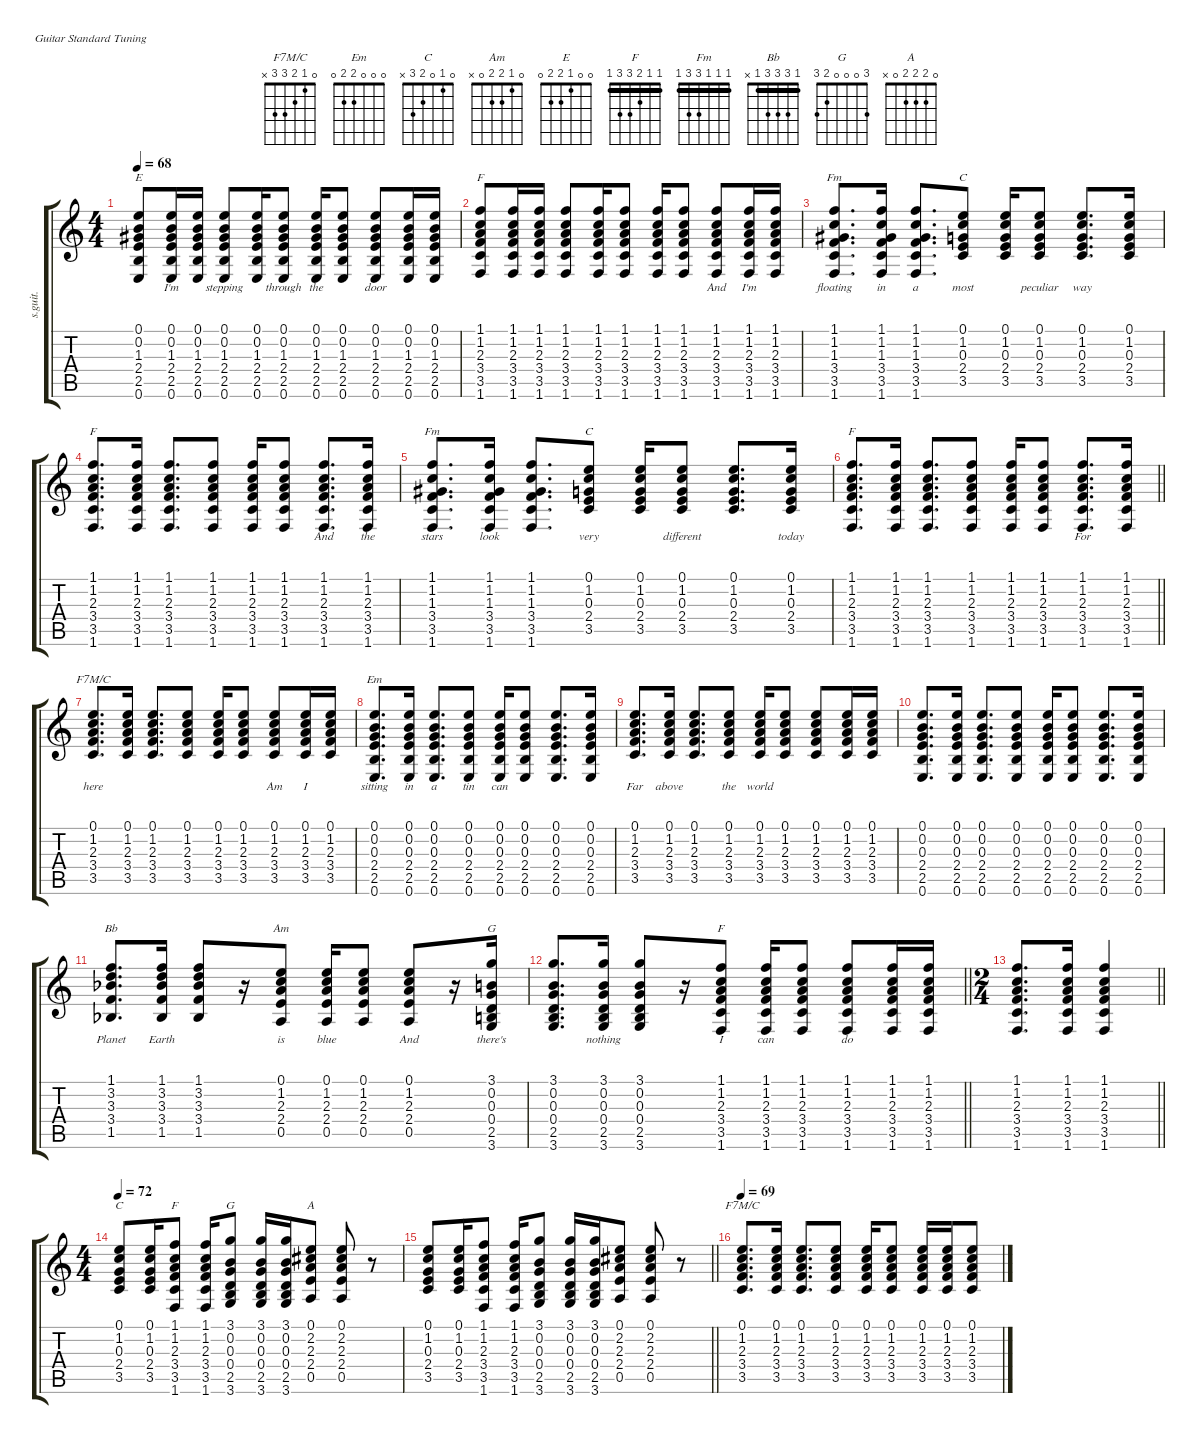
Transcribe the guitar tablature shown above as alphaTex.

\defaultSystemsLayout 4
\hideDynamics
\bracketExtendMode groupsimilarinstruments
\otherSystemsTrackNameOrientation horizontal
\track ("Guitar" "s.guit.") {defaultSystemsLayout 4 mute instrument acousticguitarsteel}
\staff {score tabs}
\tuning (E4 B3 G3 D3 A2 E2)
\chord ("F7M/C" 0 1 2 3 3 x) {showfingering false}
\chord ("Em" 0 0 0 2 2 0) {showfingering false}
\chord ("C" 0 1 0 2 3 x) {showfingering false}
\chord ("Am" 0 1 2 2 0 x) {showfingering false}
\chord ("E" 0 0 1 2 2 0) {showfingering false}
\chord ("F" 1 1 2 3 3 1) {showfingering false barre (1 1)}
\chord ("Fm" 1 1 1 3 3 1) {showfingering false barre (1 1 1)}
\chord ("Bb" 1 3 3 3 1 x) {showfingering false barre 1}
\chord ("G" 3 0 0 0 2 3) {showfingering false}
\chord ("A" 0 2 2 2 0 x) {showfingering false}
\ts (4 4)
\tempo 68
\clef g2
\ks c
(0.1 0.2 1.3{acc #} 2.4 2.5 0.6).8{ch "E" dy f beam Up} (0.1 0.2 1.3{acc #} 2.4 2.5 0.6).16{lyrics (0 "I'm") lyrics (1 "") lyrics (2 "") lyrics (3 "") lyrics (4 "") beam Up} (0.1 0.2 1.3{acc #} 2.4 2.5 0.6).16{beam Up} (0.1 0.2 1.3{acc #} 2.4 2.5 0.6).8{lyrics (0 "stepping") lyrics (1 "") lyrics (2 "") lyrics (3 "") lyrics (4 "") beam Up} (0.1 0.2 1.3{acc #} 2.4 2.5 0.6).16{beam Up} (0.1 0.2 1.3{acc #} 2.4 2.5 0.6).8{lyrics (0 "through") lyrics (1 "") lyrics (2 "") lyrics (3 "") lyrics (4 "") beam Up} (0.1 0.2 1.3{acc #} 2.4 2.5 0.6).16{lyrics (0 "the") lyrics (1 "") lyrics (2 "") lyrics (3 "") lyrics (4 "") beam Up} (0.1 0.2 1.3{acc #} 2.4 2.5 0.6).8{beam Up} (0.1 0.2 1.3{acc #} 2.4 2.5 0.6).8{lyrics (0 "door") lyrics (1 "") lyrics (2 "") lyrics (3 "") lyrics (4 "") beam Up} (0.1 0.2 1.3{acc #} 2.4 2.5 0.6).16{beam Up} (0.1 0.2 1.3{acc #} 2.4 2.5 0.6).16{beam Up} |
(1.1 1.2 2.3 3.4 3.5 1.6).8{ch "F" beam Up} (1.1 1.2 2.3 3.4 3.5 1.6).16{beam Up} (1.1 1.2 2.3 3.4 3.5 1.6).16{beam Up} (1.1 1.2 2.3 3.4 3.5 1.6).8{beam Up} (1.1 1.2 2.3 3.4 3.5 1.6).16{beam Up} (1.1 1.2 2.3 3.4 3.5 1.6).8{beam Up} (1.1 1.2 2.3 3.4 3.5 1.6).16{beam Up} (1.1 1.2 2.3 3.4 3.5 1.6).8{beam Up} (1.1 1.2 2.3 3.4 3.5 1.6).8{lyrics (0 "And") lyrics (1 "") lyrics (2 "") lyrics (3 "") lyrics (4 "") beam Up} (1.1 1.2 2.3 3.4 3.5 1.6).16{lyrics (0 "I'm") lyrics (1 "") lyrics (2 "") lyrics (3 "") lyrics (4 "") beam Up} (1.1 1.2 2.3 3.4 3.5 1.6).16{beam Up} |
(1.1 1.2 1.3{acc #} 3.4 3.5 1.6).8{d ch "Fm" lyrics (0 "floating") lyrics (1 "") lyrics (2 "") lyrics (3 "") lyrics (4 "") beam Up} (1.1 1.2 1.3{acc #} 3.4 3.5 1.6).16{lyrics (0 "in") lyrics (1 "") lyrics (2 "") lyrics (3 "") lyrics (4 "") beam Up} (1.1 1.2 1.3{acc #} 3.4 3.5 1.6).8{d lyrics (0 "a") lyrics (1 "") lyrics (2 "") lyrics (3 "") lyrics (4 "") beam Up} (0.1 1.2 0.3 2.4 3.5).8{ch "C" lyrics (0 "most") lyrics (1 "") lyrics (2 "") lyrics (3 "") lyrics (4 "") beam Up} (0.1 1.2 0.3 2.4 3.5).16{beam Up} (0.1 1.2 0.3 2.4 3.5).8{lyrics (0 "peculiar") lyrics (1 "") lyrics (2 "") lyrics (3 "") lyrics (4 "") beam Up} (0.1 1.2 0.3 2.4 3.5).8{d lyrics (0 "way") lyrics (1 "") lyrics (2 "") lyrics (3 "") lyrics (4 "") beam Up} (0.1 1.2 0.3 2.4 3.5).16{beam Up} |
(1.1 1.2 2.3 3.4 3.5 1.6).8{d ch "F" beam Up} (1.1 1.2 2.3 3.4 3.5 1.6).16{beam Up} (1.1 1.2 2.3 3.4 3.5 1.6).8{d beam Up} (1.1 1.2 2.3 3.4 3.5 1.6).8{beam Up} (1.1 1.2 2.3 3.4 3.5 1.6).16{beam Up} (1.1 1.2 2.3 3.4 3.5 1.6).8{beam Up} (1.1 1.2 2.3 3.4 3.5 1.6).8{d lyrics (0 "And") lyrics (1 "") lyrics (2 "") lyrics (3 "") lyrics (4 "") beam Up} (1.1 1.2 2.3 3.4 3.5 1.6).16{lyrics (0 "the") lyrics (1 "") lyrics (2 "") lyrics (3 "") lyrics (4 "") beam Up} |
(1.1 1.2 1.3{acc #} 3.4 3.5 1.6).8{d ch "Fm" lyrics (0 "stars") lyrics (1 "") lyrics (2 "") lyrics (3 "") lyrics (4 "") beam Up} (1.1 1.2 1.3{acc #} 3.4 3.5 1.6).16{lyrics (0 "look") lyrics (1 "") lyrics (2 "") lyrics (3 "") lyrics (4 "") beam Up} (1.1 1.2 1.3{acc #} 3.4 3.5 1.6).8{d beam Up} (0.1 1.2 0.3 2.4 3.5).8{ch "C" lyrics (0 "very") lyrics (1 "") lyrics (2 "") lyrics (3 "") lyrics (4 "") beam Up} (0.1 1.2 0.3 2.4 3.5).16{beam Up} (0.1 1.2 0.3 2.4 3.5).8{lyrics (0 "different") lyrics (1 "") lyrics (2 "") lyrics (3 "") lyrics (4 "") beam Up} (0.1 1.2 0.3 2.4 3.5).8{d beam Up} (0.1 1.2 0.3 2.4 3.5).16{lyrics (0 "today") lyrics (1 "") lyrics (2 "") lyrics (3 "") lyrics (4 "") beam Up} |
\barLineRight lightlight
(1.1 1.2 2.3 3.4 3.5 1.6).8{d ch "F" beam Up} (1.1 1.2 2.3 3.4 3.5 1.6).16{beam Up} (1.1 1.2 2.3 3.4 3.5 1.6).8{d beam Up} (1.1 1.2 2.3 3.4 3.5 1.6).8{beam Up} (1.1 1.2 2.3 3.4 3.5 1.6).16{beam Up} (1.1 1.2 2.3 3.4 3.5 1.6).8{beam Up} (1.1 1.2 2.3 3.4 3.5 1.6).8{d lyrics (0 "For") lyrics (1 "") lyrics (2 "") lyrics (3 "") lyrics (4 "") beam Up} (1.1 1.2 2.3 3.4 3.5 1.6).16{beam Up} |
(0.1 1.2 2.3 3.4 3.5).8{d ch "F7M/C" lyrics (0 "here") lyrics (1 "") lyrics (2 "") lyrics (3 "") lyrics (4 "") beam Up} (0.1 1.2 2.3 3.4 3.5).16{beam Up} (0.1 1.2 2.3 3.4 3.5).8{d beam Up} (0.1 1.2 2.3 3.4 3.5).8{beam Up} (0.1 1.2 2.3 3.4 3.5).16{beam Up} (0.1 1.2 2.3 3.4 3.5).8{beam Up} (0.1 1.2 2.3 3.4 3.5).8{lyrics (0 "Am") lyrics (1 "") lyrics (2 "") lyrics (3 "") lyrics (4 "") beam Up} (0.1 1.2 2.3 3.4 3.5).16{lyrics (0 "I") lyrics (1 "") lyrics (2 "") lyrics (3 "") lyrics (4 "") beam Up} (0.1 1.2 2.3 3.4 3.5).16{beam Up} |
(0.1 0.2 0.3 2.4 2.5 0.6).8{d ch "Em" lyrics (0 "sitting") lyrics (1 "") lyrics (2 "") lyrics (3 "") lyrics (4 "") beam Up} (0.1 0.2 0.3 2.4 2.5 0.6).16{lyrics (0 "in") lyrics (1 "") lyrics (2 "") lyrics (3 "") lyrics (4 "") beam Up} (0.1 0.2 0.3 2.4 2.5 0.6).8{d lyrics (0 "a") lyrics (1 "") lyrics (2 "") lyrics (3 "") lyrics (4 "") beam Up} (0.1 0.2 0.3 2.4 2.5 0.6).8{lyrics (0 "tin") lyrics (1 "") lyrics (2 "") lyrics (3 "") lyrics (4 "") beam Up} (0.1 0.2 0.3 2.4 2.5 0.6).16{lyrics (0 "can") lyrics (1 "") lyrics (2 "") lyrics (3 "") lyrics (4 "") beam Up} (0.1 0.2 0.3 2.4 2.5 0.6).8{beam Up} (0.1 0.2 0.3 2.4 2.5 0.6).8{d beam Up} (0.1 0.2 0.3 2.4 2.5 0.6).16{beam Up} |
(0.1 1.2 2.3 3.4 3.5).8{d lyrics (0 "Far") lyrics (1 "") lyrics (2 "") lyrics (3 "") lyrics (4 "") beam Up} (0.1 1.2 2.3 3.4 3.5).16{lyrics (0 "above") lyrics (1 "") lyrics (2 "") lyrics (3 "") lyrics (4 "") beam Up} (0.1 1.2 2.3 3.4 3.5).8{d beam Up} (0.1 1.2 2.3 3.4 3.5).8{lyrics (0 "the") lyrics (1 "") lyrics (2 "") lyrics (3 "") lyrics (4 "") beam Up} (0.1 1.2 2.3 3.4 3.5).16{lyrics (0 "world") lyrics (1 "") lyrics (2 "") lyrics (3 "") lyrics (4 "") beam Up} (0.1 1.2 2.3 3.4 3.5).8{beam Up} (0.1 1.2 2.3 3.4 3.5).8{beam Up} (0.1 1.2 2.3 3.4 3.5).16{beam Up} (0.1 1.2 2.3 3.4 3.5).16{beam Up} |
(0.1 0.2 0.3 2.4 2.5 0.6).8{d beam Up} (0.1 0.2 0.3 2.4 2.5 0.6).16{beam Up} (0.1 0.2 0.3 2.4 2.5 0.6).8{d beam Up} (0.1 0.2 0.3 2.4 2.5 0.6).8{beam Up} (0.1 0.2 0.3 2.4 2.5 0.6).16{beam Up} (0.1 0.2 0.3 2.4 2.5 0.6).8{beam Up} (0.1 0.2 0.3 2.4 2.5 0.6).8{d beam Up} (0.1 0.2 0.3 2.4 2.5 0.6).16{beam Up} |
(1.1 3.2 3.3{acc b} 3.4 1.5{acc b}).8{d ch "Bb" lyrics (0 "Planet") lyrics (1 "") lyrics (2 "") lyrics (3 "") lyrics (4 "") beam Up} (1.1 3.2 3.3{acc b} 3.4 1.5{acc b}).16{lyrics (0 "Earth") lyrics (1 "") lyrics (2 "") lyrics (3 "") lyrics (4 "") beam Up} (1.1 3.2 3.3{acc b} 3.4 1.5{acc b}).8{beam Up} r.16{beam Up} (0.1 1.2 2.3 2.4 0.5).8{ch "Am" lyrics (0 "is") lyrics (1 "") lyrics (2 "") lyrics (3 "") lyrics (4 "") beam Up} (0.1 1.2 2.3 2.4 0.5).16{lyrics (0 "blue") lyrics (1 "") lyrics (2 "") lyrics (3 "") lyrics (4 "") beam Up} (0.1 1.2 2.3 2.4 0.5).8{beam Up} (0.1 1.2 2.3 2.4 0.5).8{lyrics (0 "And") lyrics (1 "") lyrics (2 "") lyrics (3 "") lyrics (4 "") beam Up} r.16{beam Up} (3.1 0.2 0.3 0.4 2.5 3.6).16{ch "G" lyrics (0 "there's") lyrics (1 "") lyrics (2 "") lyrics (3 "") lyrics (4 "") beam Up} |
\barLineRight lightlight
(3.1 0.2 0.3 0.4 2.5 3.6).8{d beam Up} (3.1 0.2 0.3 0.4 2.5 3.6).16{lyrics (0 "nothing") lyrics (1 "") lyrics (2 "") lyrics (3 "") lyrics (4 "") beam Up} (3.1 0.2 0.3 0.4 2.5 3.6).8{beam Up} r.16{beam Up} (1.1 1.2 2.3 3.4 3.5 1.6).8{ch "F" lyrics (0 "I") lyrics (1 "") lyrics (2 "") lyrics (3 "") lyrics (4 "") beam Up} (1.1 1.2 2.3 3.4 3.5 1.6).16{lyrics (0 "can") lyrics (1 "") lyrics (2 "") lyrics (3 "") lyrics (4 "") beam Up} (1.1 1.2 2.3 3.4 3.5 1.6).8{beam Up} (1.1 1.2 2.3 3.4 3.5 1.6).8{lyrics (0 "do") lyrics (1 "") lyrics (2 "") lyrics (3 "") lyrics (4 "") beam Up} (1.1 1.2 2.3 3.4 3.5 1.6).16{beam Up} (1.1 1.2 2.3 3.4 3.5 1.6).16{beam Up} |
\ts (2 4)
\beaming (8 2 2)
\barLineRight lightlight
(1.1 1.2 2.3 3.4 3.5 1.6).8{d beam Up} (1.1 1.2 2.3 3.4 3.5 1.6).16{beam Up} (1.1 1.2 2.3 3.4 3.5 1.6).4{beam Up} |
\ts (4 4)
\beaming (8 2 2 2 2)
\tempo 72
(0.1 1.2 0.3 2.4 3.5).8{ch "C" beam Up} (0.1 1.2 0.3 2.4 3.5).16{beam Up} (1.1 1.2 2.3 3.4 3.5 1.6).8{ch "F" beam Up} (1.1 1.2 2.3 3.4 3.5 1.6).16{beam Up} (3.1 0.2 0.3 0.4 2.5 3.6).8{ch "G" beam Up} (3.1 0.2 0.3 0.4 2.5 3.6).16{beam Up} (3.1 0.2 0.3 0.4 2.5 3.6).16{beam Up} (0.1 2.2{acc #} 2.3 2.4 0.5).8{ch "A" beam Up} (0.1 2.2{acc #} 2.3 2.4 0.5).8{beam Up} r.8{beam Up} |
\barLineRight lightlight
(0.1 1.2 0.3 2.4 3.5).8{beam Up} (0.1 1.2 0.3 2.4 3.5).16{beam Up} (1.1 1.2 2.3 3.4 3.5 1.6).8{beam Up} (1.1 1.2 2.3 3.4 3.5 1.6).16{beam Up} (3.1 0.2 0.3 0.4 2.5 3.6).8{beam Up} (3.1 0.2 0.3 0.4 2.5 3.6).16{beam Up} (3.1 0.2 0.3 0.4 2.5 3.6).16{beam Up} (0.1 2.2{acc #} 2.3 2.4 0.5).8{beam Up} (0.1 2.2{acc #} 2.3 2.4 0.5).8{beam Up} r.8{beam Up} |
\tempo 69
(0.1 1.2 2.3 3.4 3.5).8{d ch "F7M/C" beam Up} (0.1 1.2 2.3 3.4 3.5).16{beam Up} (0.1 1.2 2.3 3.4 3.5).8{d beam Up} (0.1 1.2 2.3 3.4 3.5).8{beam Up} (0.1 1.2 2.3 3.4 3.5).16{beam Up} (0.1 1.2 2.3 3.4 3.5).8{beam Up} (0.1 1.2 2.3 3.4 3.5).16{beam Up} (0.1 1.2 2.3 3.4 3.5).16{beam Up} (0.1 1.2 2.3 3.4 3.5).8{beam Up}
